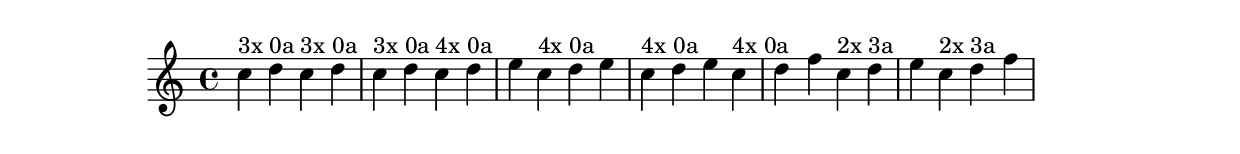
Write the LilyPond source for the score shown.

\version "2.3.4"

\header{
texidoc="
LilyPond has three modes for repeats: folded, unfolded and
semi-unfolded.  Unfolded repeats are fully written out. Semi unfolded
repeats have the body written and all alternatives sequentially.
Folded repeats have the body written and all alternatives
simultaneo.ly.  If the number of alternatives is larger than the
repeat count, the excess alternatives are ignored.  If the number of
alternatives is smaller, the first alternative is multiplied to get to
the number of repeats.

Unfolded behavior:
"
}

\score {

  \context Voice \relative c'' {
\repeat unfold 3 { c^"3x 0a" d }
% less alts than body
\repeat unfold 4 { c^"4x 0a" d } \alternative { e f }
% more alts than body
\repeat unfold 2 { c^"2x 3a" d } \alternative { e f g } 
}}


